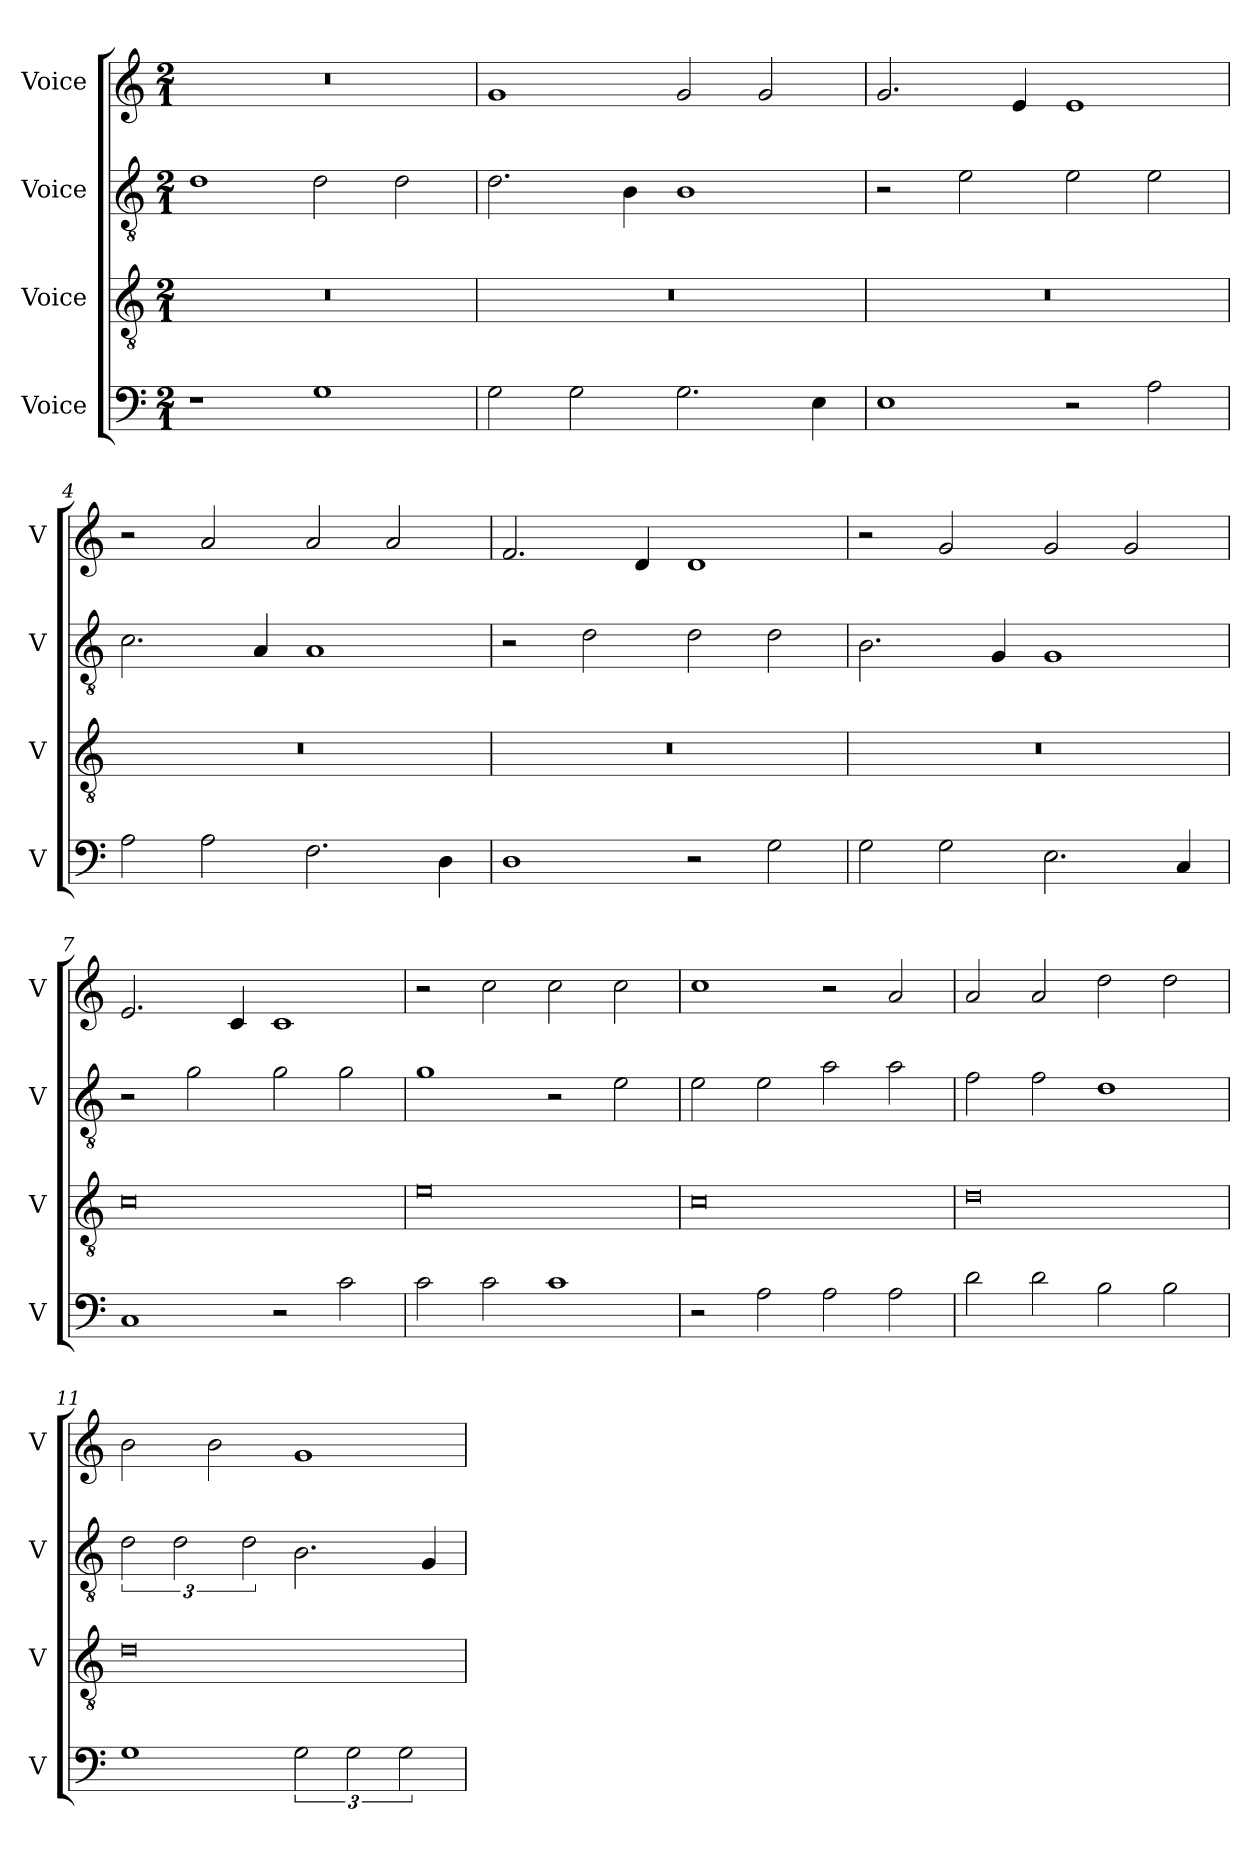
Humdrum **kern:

**kern	**kern	**kern	**kern
*part4	*part3	*part2	*part1
*staff4	*staff3	*staff2	*staff1
*I"Voice	*I"Voice	*I"Voice	*I"Voice
*I'V	*I'V	*I'V	*I'V
*clefF4	*clefGv2	*clefGv2	*clefG2
*k[]	*k[]	*k[]	*k[]
*M2/1	*M2/1	*M2/1	*M2/1
=1	=1	=1	=1
1r	0r	1d	0r
1G	.	2d\	.
.	.	2d\	.
=2	=2	=2	=2
2G\	0r	2.d\	1g
2G\	.	.	.
.	.	4B\	.
2.G\	.	1B	2g/
.	.	.	2g/
4E\	.	.	.
=3	=3	=3	=3
1E	0r	2r	2.g/
.	.	2e\	.
.	.	.	4e/
2r	.	2e\	1e
2A\	.	2e\	.
!!LO:LB:g=z
=4	=4	=4	=4
2A\	0r	2.c\	2r
2A\	.	.	2a/
.	.	4A/	.
2.F\	.	1A	2a/
.	.	.	2a/
4D\	.	.	.
=5	=5	=5	=5
1D	0r	2r	2.f/
.	.	2d\	.
.	.	.	4d/
2r	.	2d\	1d
2G\	.	2d\	.
=6	=6	=6	=6
2G\	0r	2.B\	2r
2G\	.	.	2g/
.	.	4G/	.
2.E\	.	1G	2g/
.	.	.	2g/
4C/	.	.	.
=7	=7	=7	=7
1C	0c	2r	2.e/
.	.	2g\	.
.	.	.	4c/
2r	.	2g\	1c
2c\	.	2g\	.
!!LO:LB:g=z
=8	=8	=8	=8
2c\	0e	1g	2r
2c\	.	.	2cc\
1c	.	2r	2cc\
.	.	2e\	2cc\
=9	=9	=9	=9
2r	0c	2e\	1cc
2A\	.	2e\	.
2A\	.	2a\	2r
2A\	.	2a\	2a/
=10	=10	=10	=10
2d\	0d	2f\	2a/
2d\	.	2f\	2a/
2B\	.	1d	2dd\
2B\	.	.	2dd\
=11	=11	=11	=11
1G	0d	3d\	2b\
.	.	3d\	.
.	.	.	2b\
.	.	3d\	.
3G\	.	2.B\	1g
3G\	.	.	.
3G\	.	.	.
.	.	4G/	.
=	=	=	=
*-	*-	*-	*-
